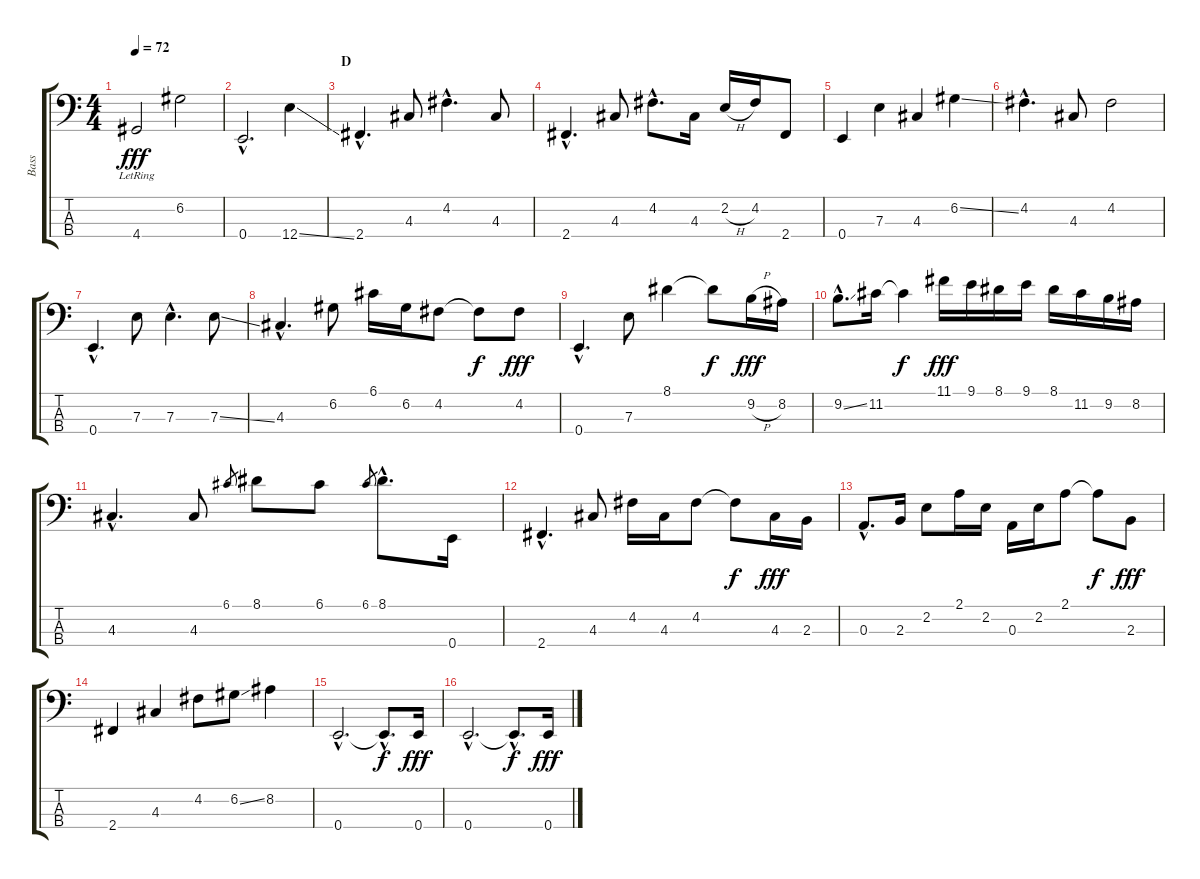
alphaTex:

\track ("Bass" "Bass") {instrument electricbassfinger}
\staff {score tabs}
\tuning (G2 D2 A1 E1) {hide}
\ts (4 4)
\tempo 72
\clef f4
\ks c
4.4{lr}.2{dy fff} 6.2.2 |
0.4{hac}.2{d} 12.4{ss}.4 |
\section ("" "D")
2.4{hac}.4{d} 4.3.8 4.2{hac}.4{d} 4.3.8 |
2.4{hac}.4{d} 4.3.8 4.2{hac}.8{d} 4.3.16 2.2{h}.16 4.2.16 2.4.8 |
0.4.4 7.3.4 4.3.4 6.2{ss}.4 |
4.2{hac}.4{d} 4.3.8 4.2.2 |
0.4{hac}.4{d} 7.3.8 7.3{hac}.4{d} 7.3{ss}.8 |
4.3{hac}.4{d} 6.2.8 6.1.16 6.2.16 4.2.8 4.2{t}.8{dy f} 4.2.8{dy fff} |
0.4{hac}.4{d} 7.3.8 8.1.4 8.1{t}.8{dy f} 9.2{h}.16{dy fff} 8.2.16 |
9.2{ss hac}.8{d} 11.2.16 11.2{t}.4{dy f} 11.1.16{dy fff} 9.1.16 8.1.16 9.1.16 8.1.16 11.2.16 9.2.16 8.2.16 |
4.3{hac}.4{d} 4.3.8 6.1.8{gr} 8.1.8 6.1.8 6.1.8{gr} 8.1{hac}.8{d} 0.4.16 |
2.4{hac}.4{d} 4.3.8 4.2.16 4.3.16 4.2.8 4.2{t}.8{dy f} 4.3.16{dy fff} 2.3.16 |
0.3{hac}.8{d} 2.3.16 2.2.8 2.1.16 2.2.16 0.3.16 2.2.16 2.1.8 2.1{t}.8{dy f} 2.3.8{dy fff} |
2.4.4 4.3.4 4.2.8 6.2{ss}.8 8.2.4 |
0.4{hac}.2{d} 0.4{hac t}.8{d dy f} 0.4.16{dy fff} |
0.4{hac}.2{d} 0.4{hac t}.8{d dy f} 0.4.16{dy fff}
